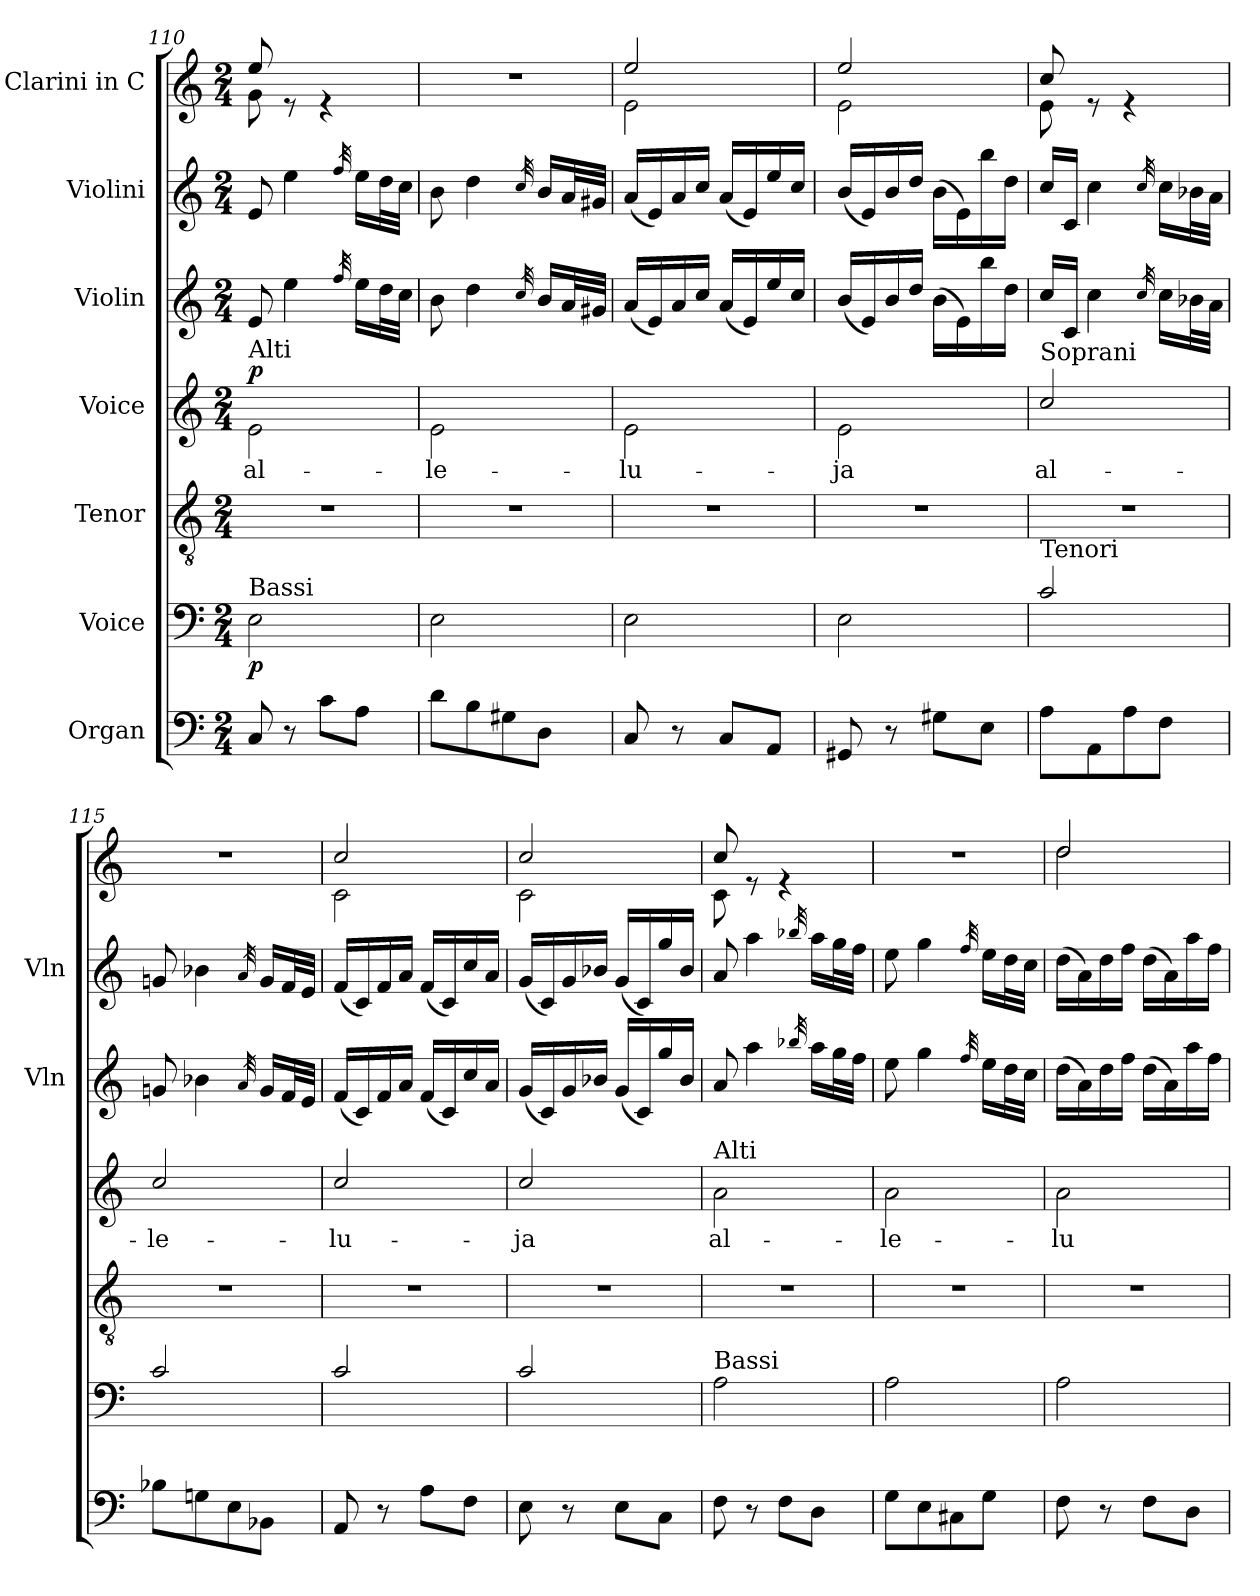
**kern	**kern	**dynam	**kern	**kern	**text	**dynam	**kern	**kern	**kern
*part7	*part6	*part6	*part5	*part4	*part4	*part4	*part3	*part2	*part1
*staff7	*staff6	*staff6	*staff5	*staff4	*staff4	*staff4	*staff3	*staff2	*staff1
*I"Organ	*I"Voice	*	*I"Tenor	*I"Voice	*	*	*I"Violin	*I"Violini	*I"Clarini in C
*	*	*	*	*	*	*	*I'Vln	*I'Vln	*
!!LO:PB:g=z
*clefF4	*clefF4	*	*clefGv2	*clefG2	*	*	*clefG2	*clefG2	*clefG2
*k[]	*k[]	*	*k[]	*k[]	*	*	*k[]	*k[]	*k[]
*M2/4	*M2/4	*	*M2/4	*M2/4	*	*	*M2/4	*M2/4	*M2/4
=110	=110	=110	=110	=110	=110	=110	=110	=110	=110
!	!	!	!	!LO:TX:a:t=Alti	!	!	!	!	!
!	!LO:TX:a:t=Bassi	!	!	!	!	!	!	!	!
!	!	!LO:DY:b	!	!	!LO:LY:b	!LO:DY:b	!	!	!
*	*	*	*	*	*	*	*	*	*^
8C/	2E\	p	2r	2e\	al-	p	8e/	8e/	8ee/	8g\
8r	.	.	.	.	.	.	4ee\	4ee\	8re	4.ryy
8c\L	.	.	.	.	.	.	.	.	4re	.
.	.	.	.	.	.	.	32qff/	32qff/	.	.
8A\J	.	.	.	.	.	.	16ee\LL	16ee\LL	.	.
.	.	.	.	.	.	.	32dd\L	32dd\L	.	.
.	.	.	.	.	.	.	32cc\JJJ	32cc\JJJ	.	.
*	*	*	*	*	*	*	*	*	*v	*v
=111	=111	=111	=111	=111	=111	=111	=111	=111	=111
!	!	!	!	!	!LO:LY:b	!	!	!	!
8d\L	2E\	.	2r	2e\	-le-	.	8b\	8b\	2r
8B\	.	.	.	.	.	.	4dd\	4dd\	.
8G#X\	.	.	.	.	.	.	.	.	.
.	.	.	.	.	.	.	32qcc/	32qcc/	.
8D\J	.	.	.	.	.	.	16b/LL	16b/LL	.
.	.	.	.	.	.	.	32a/L	32a/L	.
.	.	.	.	.	.	.	32g#X/JJJ	32g#X/JJJ	.
=112	=112	=112	=112	=112	=112	=112	=112	=112	=112
!	!	!	!	!	!LO:LY:b	!	!	!	!
*	*	*	*	*	*	*	*	*	*^
8C/	2E\	.	2r	2e\	-lu-	.	(16a/LL	(16a/LL	2ee/	2e\
.	.	.	.	.	.	.	16e/)	16e/)	.	.
8r	.	.	.	.	.	.	16a/	16a/	.	.
.	.	.	.	.	.	.	16cc/JJ	16cc/JJ	.	.
8C/L	.	.	.	.	.	.	(16a/LL	(16a/LL	.	.
.	.	.	.	.	.	.	16e/)	16e/)	.	.
8AA/J	.	.	.	.	.	.	16ee/	16ee/	.	.
.	.	.	.	.	.	.	16cc/JJ	16cc/JJ	.	.
=113	=113	=113	=113	=113	=113	=113	=113	=113	=113	=113
!	!	!	!	!	!LO:LY:b	!	!	!	!	!
8GG#X/	2E\	.	2r	2e\	-ja	.	(16b/LL	(16b/LL	2ee/	2e\
.	.	.	.	.	.	.	16e/)	16e/)	.	.
8r	.	.	.	.	.	.	16b/	16b/	.	.
.	.	.	.	.	.	.	16dd/JJ	16dd/JJ	.	.
8G#X\L	.	.	.	.	.	.	(16b\LL	(16b\LL	.	.
.	.	.	.	.	.	.	16e\)	16e\)	.	.
8E\J	.	.	.	.	.	.	16bb\	16bb\	.	.
.	.	.	.	.	.	.	16dd\JJ	16dd\JJ	.	.
=114	=114	=114	=114	=114	=114	=114	=114	=114	=114	=114
!	!	!	!	!LO:TX:a:t=Soprani	!	!	!	!	!	!
!	!LO:TX:a:t=Tenori	!	!	!	!	!	!	!	!	!
!	!	!	!	!	!LO:LY:b	!	!	!	!	!
8A\L	2c/	.	2r	2cc/	al-	.	16cc/LL	16cc/LL	8cc/	8e\
.	.	.	.	.	.	.	16c/JJ	16c/JJ	.	.
8AA\	.	.	.	.	.	.	4cc\	4cc\	8re	4.ryy
8A\	.	.	.	.	.	.	.	.	4re	.
.	.	.	.	.	.	.	32qcc/	32qcc/	.	.
8F\J	.	.	.	.	.	.	16cc\LL	16cc\LL	.	.
.	.	.	.	.	.	.	32b-X\L	32b-X\L	.	.
.	.	.	.	.	.	.	32a\JJJ	32a\JJJ	.	.
*	*	*	*	*	*	*	*	*	*v	*v
=115	=115	=115	=115	=115	=115	=115	=115	=115	=115
!	!	!	!	!	!LO:LY:b	!	!	!	!
8B-X\L	2c/	.	2r	2cc/	-le-	.	8gn/	8gn/	2r
8Gn\	.	.	.	.	.	.	4b-X\	4b-X\	.
8E\	.	.	.	.	.	.	.	.	.
.	.	.	.	.	.	.	32qa/	32qa/	.
8BB-X\J	.	.	.	.	.	.	16g/LL	16g/LL	.
.	.	.	.	.	.	.	32f/L	32f/L	.
.	.	.	.	.	.	.	32e/JJJ	32e/JJJ	.
!!LO:LB:g=z
=116	=116	=116	=116	=116	=116	=116	=116	=116	=116
!	!	!	!	!	!LO:LY:b	!	!	!	!
*	*	*	*	*	*	*	*	*	*^
8AA/	2c/	.	2r	2cc/	-lu-	.	(16f/LL	(16f/LL	2cc/	2c\
.	.	.	.	.	.	.	16c/)	16c/)	.	.
8r	.	.	.	.	.	.	16f/	16f/	.	.
.	.	.	.	.	.	.	16a/JJ	16a/JJ	.	.
8A\L	.	.	.	.	.	.	(16f/LL	(16f/LL	.	.
.	.	.	.	.	.	.	16c/)	16c/)	.	.
8F\J	.	.	.	.	.	.	16cc/	16cc/	.	.
.	.	.	.	.	.	.	16a/JJ	16a/JJ	.	.
=117	=117	=117	=117	=117	=117	=117	=117	=117	=117	=117
!	!	!	!	!	!LO:LY:b	!	!	!	!	!
8E\	2c/	.	2r	2cc/	-ja	.	(16g/LL	(16g/LL	2cc/	2c\
.	.	.	.	.	.	.	16c/)	16c/)	.	.
8r	.	.	.	.	.	.	16g/	16g/	.	.
.	.	.	.	.	.	.	16b-X/JJ	16b-X/JJ	.	.
8E\L	.	.	.	.	.	.	(16g/LL	(16g/LL	.	.
.	.	.	.	.	.	.	16c/)	16c/)	.	.
8C\J	.	.	.	.	.	.	16gg/	16gg/	.	.
.	.	.	.	.	.	.	16b-/JJ	16b-/JJ	.	.
=118	=118	=118	=118	=118	=118	=118	=118	=118	=118	=118
!	!	!	!	!LO:TX:a:t=Alti	!	!	!	!	!	!
!	!LO:TX:a:t=Bassi	!	!	!	!	!	!	!	!	!
!	!	!	!	!	!LO:LY:b	!	!	!	!	!
8F\	2A\	.	2r	2a\	al-	.	8a/	8a/	8cc/	8c\
8r	.	.	.	.	.	.	4aa\	4aa\	8re	4.ryy
8F\L	.	.	.	.	.	.	.	.	4re	.
.	.	.	.	.	.	.	32qbb-X/	32qbb-X/	.	.
8D\J	.	.	.	.	.	.	16aa\LL	16aa\LL	.	.
.	.	.	.	.	.	.	32gg\L	32gg\L	.	.
.	.	.	.	.	.	.	32ff\JJJ	32ff\JJJ	.	.
*	*	*	*	*	*	*	*	*	*v	*v
=119	=119	=119	=119	=119	=119	=119	=119	=119	=119
!	!	!	!	!	!LO:LY:b	!	!	!	!
8G\L	2A\	.	2r	2a\	-le-	.	8ee\	8ee\	2r
8E\	.	.	.	.	.	.	4gg\	4gg\	.
8C#X\	.	.	.	.	.	.	.	.	.
.	.	.	.	.	.	.	32qff/	32qff/	.
8G\J	.	.	.	.	.	.	16ee\LL	16ee\LL	.
.	.	.	.	.	.	.	32dd\L	32dd\L	.
.	.	.	.	.	.	.	32cc\JJJ	32cc\JJJ	.
=120	=120	=120	=120	=120	=120	=120	=120	=120	=120
!	!	!	!	!	!LO:LY:b	!	!	!	!
*	*	*	*	*	*	*	*	*	*^
8F\	2A\	.	2r	2a\	-lu-	.	(16dd\LL	(16dd\LL	2dd/	2dd\
.	.	.	.	.	.	.	16a\)	16a\)	.	.
8r	.	.	.	.	.	.	16dd\	16dd\	.	.
.	.	.	.	.	.	.	16ff\JJ	16ff\JJ	.	.
8F\L	.	.	.	.	.	.	(16dd\LL	(16dd\LL	.	.
.	.	.	.	.	.	.	16a\)	16a\)	.	.
8D\J	.	.	.	.	.	.	16aa\	16aa\	.	.
.	.	.	.	.	.	.	16ff\JJ	16ff\JJ	.	.
*	*	*	*	*	*	*	*	*	*v	*v
=	=	=	=	=	=	=	=	=	=
*-	*-	*-	*-	*-	*-	*-	*-	*-	*-
